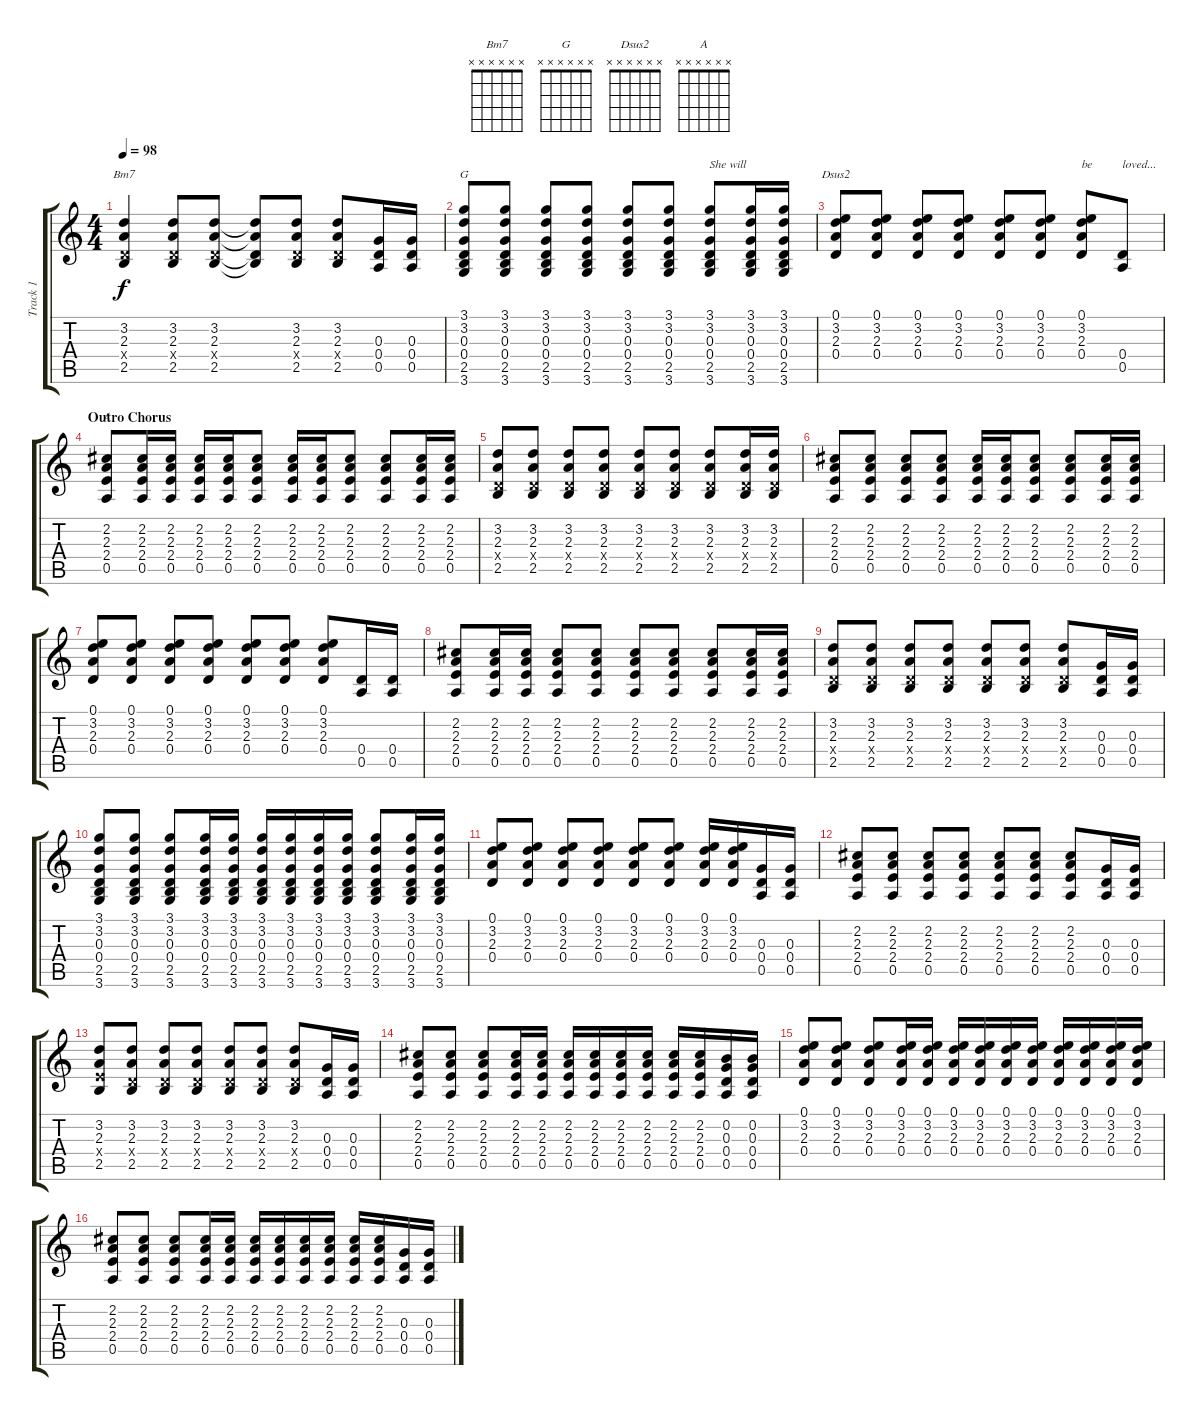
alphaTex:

\track ("Track 1" "Track 1") {instrument acousticguitarsteel}
\staff {score tabs}
\tuning (E4 B3 G3 D3 A2 E2) {hide}
\chord ("Bm7" x x x x x x) {firstfret 0}
\chord ("G" x x x x x x) {firstfret 0}
\chord ("Dsus2" x x x x x x) {firstfret 0}
\chord ("A" x x x x x x) {firstfret 0}
\ts (4 4)
\tempo 98
\clef g2
\ks c
(3.2 2.3 0.4{x} 2.5).4{ch "Bm7" dy f} (3.2 2.3 0.4{x} 2.5).8 (3.2 2.3 0.4{x} 2.5).8 (3.2{t} 2.3{t} 0.4{t} 2.5{t}).8 (3.2 2.3 0.4{x} 2.5).8 (3.2 2.3 0.4{x} 2.5).8 (0.3 0.4 0.5).16 (0.3 0.4 0.5).16 |
(3.1 3.2 0.3 0.4 2.5 3.6).8{ch "G"} (3.1 3.2 0.3 0.4 2.5 3.6).8 (3.1 3.2 0.3 0.4 2.5 3.6).8 (3.1 3.2 0.3 0.4 2.5 3.6).8 (3.1 3.2 0.3 0.4 2.5 3.6).8 (3.1 3.2 0.3 0.4 2.5 3.6).8 (3.1 3.2 0.3 0.4 2.5 3.6).8{txt "She will"} (3.1 3.2 0.3 0.4 2.5 3.6).16 (3.1 3.2 0.3 0.4 2.5 3.6).16 |
(0.1 3.2 2.3 0.4).8{ch "Dsus2"} (0.1 3.2 2.3 0.4).8 (0.1 3.2 2.3 0.4).8 (0.1 3.2 2.3 0.4).8 (0.1 3.2 2.3 0.4).8 (0.1 3.2 2.3 0.4).8 (0.1 3.2 2.3 0.4).8{txt "be"} (0.4 0.5).8{txt "loved..."} |
\section ("" "Outro Chorus")
(2.2 2.3 2.4 0.5).8{ch "A"} (2.2 2.3 2.4 0.5).16 (2.2 2.3 2.4 0.5).16 (2.2 2.3 2.4 0.5).16 (2.2 2.3 2.4 0.5).16 (2.2 2.3 2.4 0.5).8 (2.2 2.3 2.4 0.5).16 (2.2 2.3 2.4 0.5).16 (2.2 2.3 2.4 0.5).8 (2.2 2.3 2.4 0.5).8 (2.2 2.3 2.4 0.5).16 (2.2 2.3 2.4 0.5).16 |
(3.2 2.3 0.4{x} 2.5).8 (3.2 2.3 0.4{x} 2.5).8 (3.2 2.3 0.4{x} 2.5).8 (3.2 2.3 0.4{x} 2.5).8 (3.2 2.3 0.4{x} 2.5).8 (3.2 2.3 0.4{x} 2.5).8 (3.2 2.3 0.4{x} 2.5).8 (3.2 2.3 0.4{x} 2.5).16 (3.2 2.3 0.4{x} 2.5).16 |
(2.2 2.3 2.4 0.5).8 (2.2 2.3 2.4 0.5).8 (2.2 2.3 2.4 0.5).8 (2.2 2.3 2.4 0.5).8 (2.2 2.3 2.4 0.5).16 (2.2 2.3 2.4 0.5).16 (2.2 2.3 2.4 0.5).8 (2.2 2.3 2.4 0.5).8 (2.2 2.3 2.4 0.5).16 (2.2 2.3 2.4 0.5).16 |
(0.1 3.2 2.3 0.4).8 (0.1 3.2 2.3 0.4).8 (0.1 3.2 2.3 0.4).8 (0.1 3.2 2.3 0.4).8 (0.1 3.2 2.3 0.4).8 (0.1 3.2 2.3 0.4).8 (0.1 3.2 2.3 0.4).8 (0.4 0.5).16 (0.4 0.5).16 |
(2.2 2.3 2.4 0.5).8 (2.2 2.3 2.4 0.5).16 (2.2 2.3 2.4 0.5).16 (2.2 2.3 2.4 0.5).8 (2.2 2.3 2.4 0.5).8 (2.2 2.3 2.4 0.5).8 (2.2 2.3 2.4 0.5).8 (2.2 2.3 2.4 0.5).8 (2.2 2.3 2.4 0.5).16 (2.2 2.3 2.4 0.5).16 |
(3.2 2.3 0.4{x} 2.5).8 (3.2 2.3 0.4{x} 2.5).8 (3.2 2.3 0.4{x} 2.5).8 (3.2 2.3 0.4{x} 2.5).8 (3.2 2.3 0.4{x} 2.5).8 (3.2 2.3 0.4{x} 2.5).8 (3.2 2.3 0.4{x} 2.5).8 (0.3 0.4 0.5).16 (0.3 0.4 0.5).16 |
(3.1 3.2 0.3 0.4 2.5 3.6).8 (3.1 3.2 0.3 0.4 2.5 3.6).8 (3.1 3.2 0.3 0.4 2.5 3.6).8 (3.1 3.2 0.3 0.4 2.5 3.6).16 (3.1 3.2 0.3 0.4 2.5 3.6).16 (3.1 3.2 0.3 0.4 2.5 3.6).16 (3.1 3.2 0.3 0.4 2.5 3.6).16 (3.1 3.2 0.3 0.4 2.5 3.6).16 (3.1 3.2 0.3 0.4 2.5 3.6).16 (3.1 3.2 0.3 0.4 2.5 3.6).8 (3.1 3.2 0.3 0.4 2.5 3.6).16 (3.1 3.2 0.3 0.4 2.5 3.6).16 |
(0.1 3.2 2.3 0.4).8 (0.1 3.2 2.3 0.4).8 (0.1 3.2 2.3 0.4).8 (0.1 3.2 2.3 0.4).8 (0.1 3.2 2.3 0.4).8 (0.1 3.2 2.3 0.4).8 (0.1 3.2 2.3 0.4).16 (0.1 3.2 2.3 0.4).16 (0.3 0.4 0.5).16 (0.3 0.4 0.5).16 |
(2.2 2.3 2.4 0.5).8 (2.2 2.3 2.4 0.5).8 (2.2 2.3 2.4 0.5).8 (2.2 2.3 2.4 0.5).8 (2.2 2.3 2.4 0.5).8 (2.2 2.3 2.4 0.5).8 (2.2 2.3 2.4 0.5).8 (0.3 0.4 0.5).16 (0.3 0.4 0.5).16 |
(3.2 2.3 2.4{x} 2.5).8 (3.2 2.3 0.4{x} 2.5).8 (3.2 2.3 0.4{x} 2.5).8 (3.2 2.3 0.4{x} 2.5).8 (3.2 2.3 0.4{x} 2.5).8 (3.2 2.3 0.4{x} 2.5).8 (3.2 2.3 0.4{x} 2.5).8 (0.3 0.4 0.5).16 (0.3 0.4 0.5).16 |
(2.2 2.3 2.4 0.5).8 (2.2 2.3 2.4 0.5).8 (2.2 2.3 2.4 0.5).8 (2.2 2.3 2.4 0.5).16 (2.2 2.3 2.4 0.5).16 (2.2 2.3 2.4 0.5).16 (2.2 2.3 2.4 0.5).16 (2.2 2.3 2.4 0.5).16 (2.2 2.3 2.4 0.5).16 (2.2 2.3 2.4 0.5).16 (2.2 2.3 2.4 0.5).16 (0.2 0.3 0.4 0.5).16 (0.2 0.3 0.4 0.5).16 |
(0.1 3.2 2.3 0.4).8 (0.1 3.2 2.3 0.4).8 (0.1 3.2 2.3 0.4).8 (0.1 3.2 2.3 0.4).16 (0.1 3.2 2.3 0.4).16 (0.1 3.2 2.3 0.4).16 (0.1 3.2 2.3 0.4).16 (0.1 3.2 2.3 0.4).16 (0.1 3.2 2.3 0.4).16 (0.1 3.2 2.3 0.4).16 (0.1 3.2 2.3 0.4).16 (0.1 3.2 2.3 0.4).16 (0.1 3.2 2.3 0.4).16 |
(2.2 2.3 2.4 0.5).8 (2.2 2.3 2.4 0.5).8 (2.2 2.3 2.4 0.5).8 (2.2 2.3 2.4 0.5).16 (2.2 2.3 2.4 0.5).16 (2.2 2.3 2.4 0.5).16 (2.2 2.3 2.4 0.5).16 (2.2 2.3 2.4 0.5).16 (2.2 2.3 2.4 0.5).16 (2.2 2.3 2.4 0.5).16 (2.2 2.3 2.4 0.5).16 (0.3 0.4 0.5).16 (0.3 0.4 0.5).16
